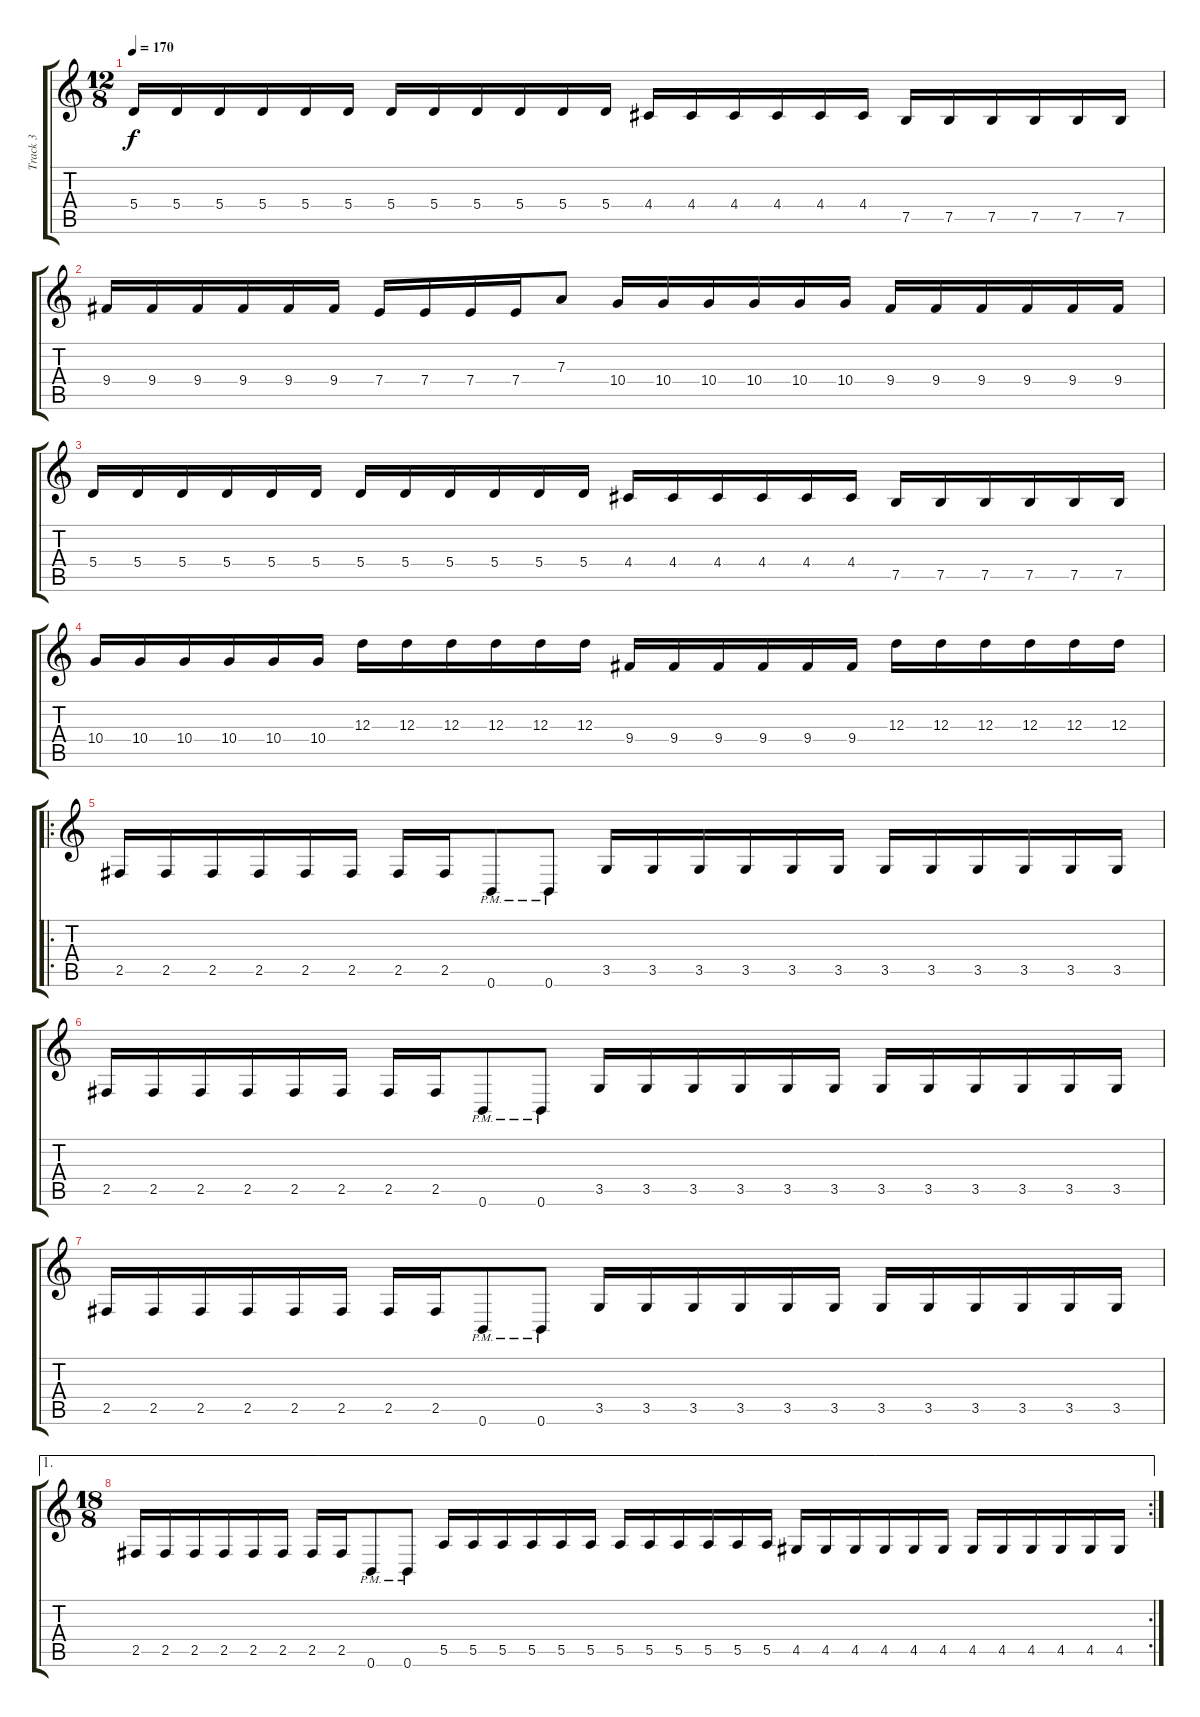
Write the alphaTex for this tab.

\track ("Track 3" "Track 3") {instrument overdrivenguitar}
\staff {score tabs}
\tuning (B3 Gb3 D3 A2 E2 B1) {hide}
\ts (12 8)
\tempo 170
\clef g2
\ks c
5.4.16{dy f} 5.4.16 5.4.16 5.4.16 5.4.16 5.4.16 5.4.16 5.4.16 5.4.16 5.4.16 5.4.16 5.4.16 4.4.16 4.4.16 4.4.16 4.4.16 4.4.16 4.4.16 7.5.16 7.5.16 7.5.16 7.5.16 7.5.16 7.5.16 |
9.4.16 9.4.16 9.4.16 9.4.16 9.4.16 9.4.16 7.4.16 7.4.16 7.4.16 7.4.16 7.3.8 10.4.16 10.4.16 10.4.16 10.4.16 10.4.16 10.4.16 9.4.16 9.4.16 9.4.16 9.4.16 9.4.16 9.4.16 |
5.4.16 5.4.16 5.4.16 5.4.16 5.4.16 5.4.16 5.4.16 5.4.16 5.4.16 5.4.16 5.4.16 5.4.16 4.4.16 4.4.16 4.4.16 4.4.16 4.4.16 4.4.16 7.5.16 7.5.16 7.5.16 7.5.16 7.5.16 7.5.16 |
10.4.16 10.4.16 10.4.16 10.4.16 10.4.16 10.4.16 12.3.16 12.3.16 12.3.16 12.3.16 12.3.16 12.3.16 9.4.16 9.4.16 9.4.16 9.4.16 9.4.16 9.4.16 12.3.16 12.3.16 12.3.16 12.3.16 12.3.16 12.3.16 |
\ro
2.5.16 2.5.16 2.5.16 2.5.16 2.5.16 2.5.16 2.5.16 2.5.16 0.6{pm}.8 0.6{pm}.8 3.5.16 3.5.16 3.5.16 3.5.16 3.5.16 3.5.16 3.5.16 3.5.16 3.5.16 3.5.16 3.5.16 3.5.16 |
2.5.16 2.5.16 2.5.16 2.5.16 2.5.16 2.5.16 2.5.16 2.5.16 0.6{pm}.8 0.6{pm}.8 3.5.16 3.5.16 3.5.16 3.5.16 3.5.16 3.5.16 3.5.16 3.5.16 3.5.16 3.5.16 3.5.16 3.5.16 |
2.5.16 2.5.16 2.5.16 2.5.16 2.5.16 2.5.16 2.5.16 2.5.16 0.6{pm}.8 0.6{pm}.8 3.5.16 3.5.16 3.5.16 3.5.16 3.5.16 3.5.16 3.5.16 3.5.16 3.5.16 3.5.16 3.5.16 3.5.16 |
\ae 1
\rc 2
\ts (18 8)
2.5.16 2.5.16 2.5.16 2.5.16 2.5.16 2.5.16 2.5.16 2.5.16 0.6{pm}.8 0.6{pm}.8 5.5.16 5.5.16 5.5.16 5.5.16 5.5.16 5.5.16 5.5.16 5.5.16 5.5.16 5.5.16 5.5.16 5.5.16 4.5.16 4.5.16 4.5.16 4.5.16 4.5.16 4.5.16 4.5.16 4.5.16 4.5.16 4.5.16 4.5.16 4.5.16
